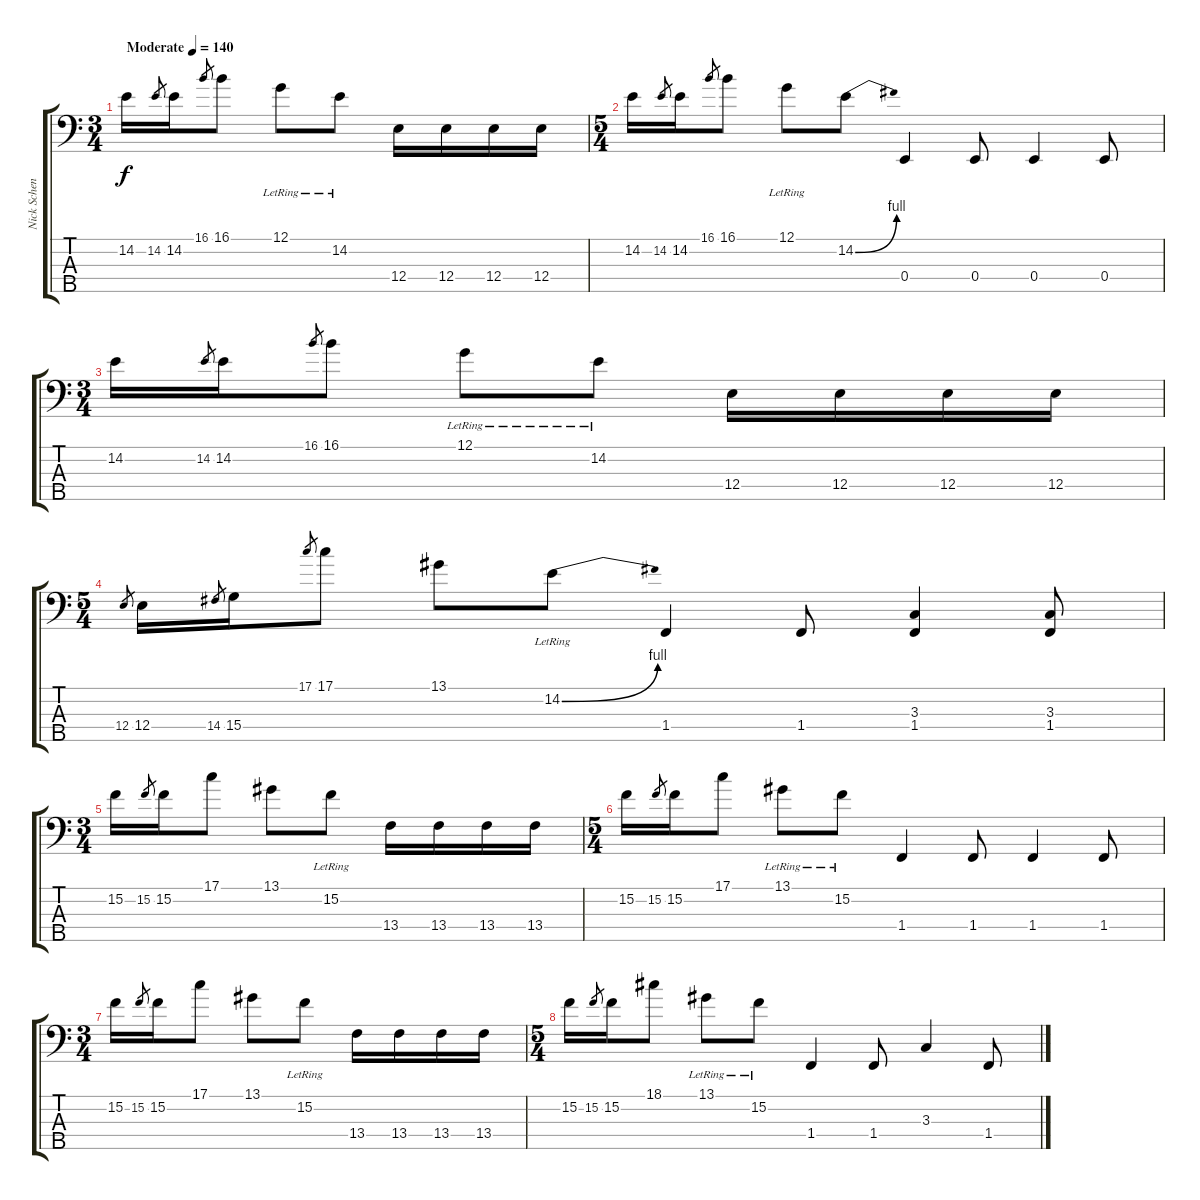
\track ("Nick Schendzielos " "Nick Schen") {instrument distortionguitar}
\staff {score tabs}
\tuning (G2 D2 A1 E1 B0) {hide}
\ts (3 4)
\tempo (140 "Moderate")
\clef f4
\ks c
14.2.16{dy f instrument distortionguitar} 14.2.8{gr} 14.2.16 16.1.8{gr} 16.1.8 12.1{lr}.8 14.2{lr}.8 12.4.16 12.4.16 12.4.16 12.4.16 |
\ts (5 4)
14.2.16 14.2.8{gr} 14.2.16 16.1.8{gr} 16.1.8 12.1{lr}.8 14.2{be (bend 0 0 60 4)}.8 0.4.4 0.4.8 0.4.4 0.4.8 |
\ts (3 4)
14.2.16 14.2.8{gr} 14.2.16 16.1.8{gr} 16.1.8 12.1{lr}.8 14.2{lr}.8 12.4.16 12.4.16 12.4.16 12.4.16 |
\ts (5 4)
12.4.8{gr} 12.4.16 14.4.8{gr} 15.4.16 17.1.8{gr} 17.1.8 13.1.8 14.2{be (bend 0 0 60 4) lr}.8 1.4.4 1.4.8 (3.3 1.4).4 (3.3 1.4).8 |
\ts (3 4)
15.2.16 15.2.8{gr} 15.2.16 17.1.8 13.1.8 15.2{lr}.8 13.4.16 13.4.16 13.4.16 13.4.16 |
\ts (5 4)
15.2.16 15.2.8{gr} 15.2.16 17.1.8 13.1{lr}.8 15.2{lr}.8 1.4.4 1.4.8 1.4.4 1.4.8 |
\ts (3 4)
15.2.16 15.2.8{gr} 15.2.16 17.1.8 13.1.8 15.2{lr}.8 13.4.16 13.4.16 13.4.16 13.4.16 |
\ts (5 4)
15.2.16 15.2.8{gr} 15.2.16 18.1.8 13.1{lr}.8 15.2{lr}.8 1.4.4 1.4.8 3.3.4 1.4.8
